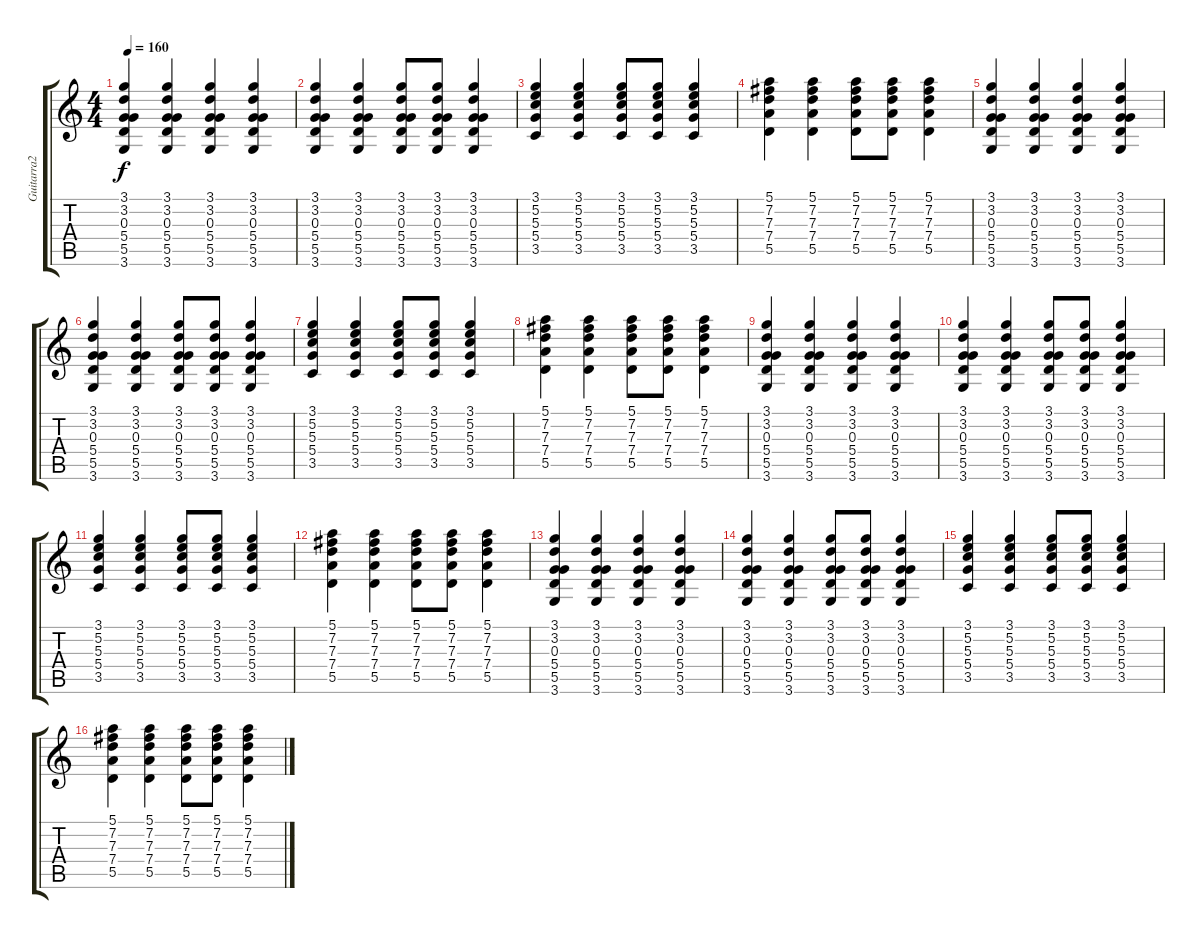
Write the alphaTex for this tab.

\track ("Guitarra2" "Guitarra2") {instrument overdrivenguitar}
\staff {score tabs}
\tuning (E4 B3 G3 D3 A2 E2) {hide}
\ts (4 4)
\tempo 160
\clef g2
\ks c
(3.1 3.2 0.3 5.4 5.5 3.6).4{dy f instrument overdrivenguitar} (3.1 3.2 0.3 5.4 5.5 3.6).4 (3.1 3.2 0.3 5.4 5.5 3.6).4 (3.1 3.2 0.3 5.4 5.5 3.6).4 |
(3.1 3.2 0.3 5.4 5.5 3.6).4 (3.1 3.2 0.3 5.4 5.5 3.6).4 (3.1 3.2 0.3 5.4 5.5 3.6).8 (3.1 3.2 0.3 5.4 5.5 3.6).8 (3.1 3.2 0.3 5.4 5.5 3.6).4 |
(3.1 5.2 5.3 5.4 3.5).4 (3.1 5.2 5.3 5.4 3.5).4 (3.1 5.2 5.3 5.4 3.5).8 (3.1 5.2 5.3 5.4 3.5).8 (3.1 5.2 5.3 5.4 3.5).4 |
(5.1 7.2 7.3 7.4 5.5).4 (5.1 7.2 7.3 7.4 5.5).4 (5.1 7.2 7.3 7.4 5.5).8 (5.1 7.2 7.3 7.4 5.5).8 (5.1 7.2 7.3 7.4 5.5).4 |
(3.1 3.2 0.3 5.4 5.5 3.6).4 (3.1 3.2 0.3 5.4 5.5 3.6).4 (3.1 3.2 0.3 5.4 5.5 3.6).4 (3.1 3.2 0.3 5.4 5.5 3.6).4 |
(3.1 3.2 0.3 5.4 5.5 3.6).4 (3.1 3.2 0.3 5.4 5.5 3.6).4 (3.1 3.2 0.3 5.4 5.5 3.6).8 (3.1 3.2 0.3 5.4 5.5 3.6).8 (3.1 3.2 0.3 5.4 5.5 3.6).4 |
(3.1 5.2 5.3 5.4 3.5).4 (3.1 5.2 5.3 5.4 3.5).4 (3.1 5.2 5.3 5.4 3.5).8 (3.1 5.2 5.3 5.4 3.5).8 (3.1 5.2 5.3 5.4 3.5).4 |
(5.1 7.2 7.3 7.4 5.5).4 (5.1 7.2 7.3 7.4 5.5).4 (5.1 7.2 7.3 7.4 5.5).8 (5.1 7.2 7.3 7.4 5.5).8 (5.1 7.2 7.3 7.4 5.5).4 |
(3.1 3.2 0.3 5.4 5.5 3.6).4 (3.1 3.2 0.3 5.4 5.5 3.6).4 (3.1 3.2 0.3 5.4 5.5 3.6).4 (3.1 3.2 0.3 5.4 5.5 3.6).4 |
(3.1 3.2 0.3 5.4 5.5 3.6).4 (3.1 3.2 0.3 5.4 5.5 3.6).4 (3.1 3.2 0.3 5.4 5.5 3.6).8 (3.1 3.2 0.3 5.4 5.5 3.6).8 (3.1 3.2 0.3 5.4 5.5 3.6).4 |
(3.1 5.2 5.3 5.4 3.5).4 (3.1 5.2 5.3 5.4 3.5).4 (3.1 5.2 5.3 5.4 3.5).8 (3.1 5.2 5.3 5.4 3.5).8 (3.1 5.2 5.3 5.4 3.5).4 |
(5.1 7.2 7.3 7.4 5.5).4 (5.1 7.2 7.3 7.4 5.5).4 (5.1 7.2 7.3 7.4 5.5).8 (5.1 7.2 7.3 7.4 5.5).8 (5.1 7.2 7.3 7.4 5.5).4 |
(3.1 3.2 0.3 5.4 5.5 3.6).4 (3.1 3.2 0.3 5.4 5.5 3.6).4 (3.1 3.2 0.3 5.4 5.5 3.6).4 (3.1 3.2 0.3 5.4 5.5 3.6).4 |
(3.1 3.2 0.3 5.4 5.5 3.6).4 (3.1 3.2 0.3 5.4 5.5 3.6).4 (3.1 3.2 0.3 5.4 5.5 3.6).8 (3.1 3.2 0.3 5.4 5.5 3.6).8 (3.1 3.2 0.3 5.4 5.5 3.6).4 |
(3.1 5.2 5.3 5.4 3.5).4 (3.1 5.2 5.3 5.4 3.5).4 (3.1 5.2 5.3 5.4 3.5).8 (3.1 5.2 5.3 5.4 3.5).8 (3.1 5.2 5.3 5.4 3.5).4 |
(5.1 7.2 7.3 7.4 5.5).4 (5.1 7.2 7.3 7.4 5.5).4 (5.1 7.2 7.3 7.4 5.5).8 (5.1 7.2 7.3 7.4 5.5).8 (5.1 7.2 7.3 7.4 5.5).4
